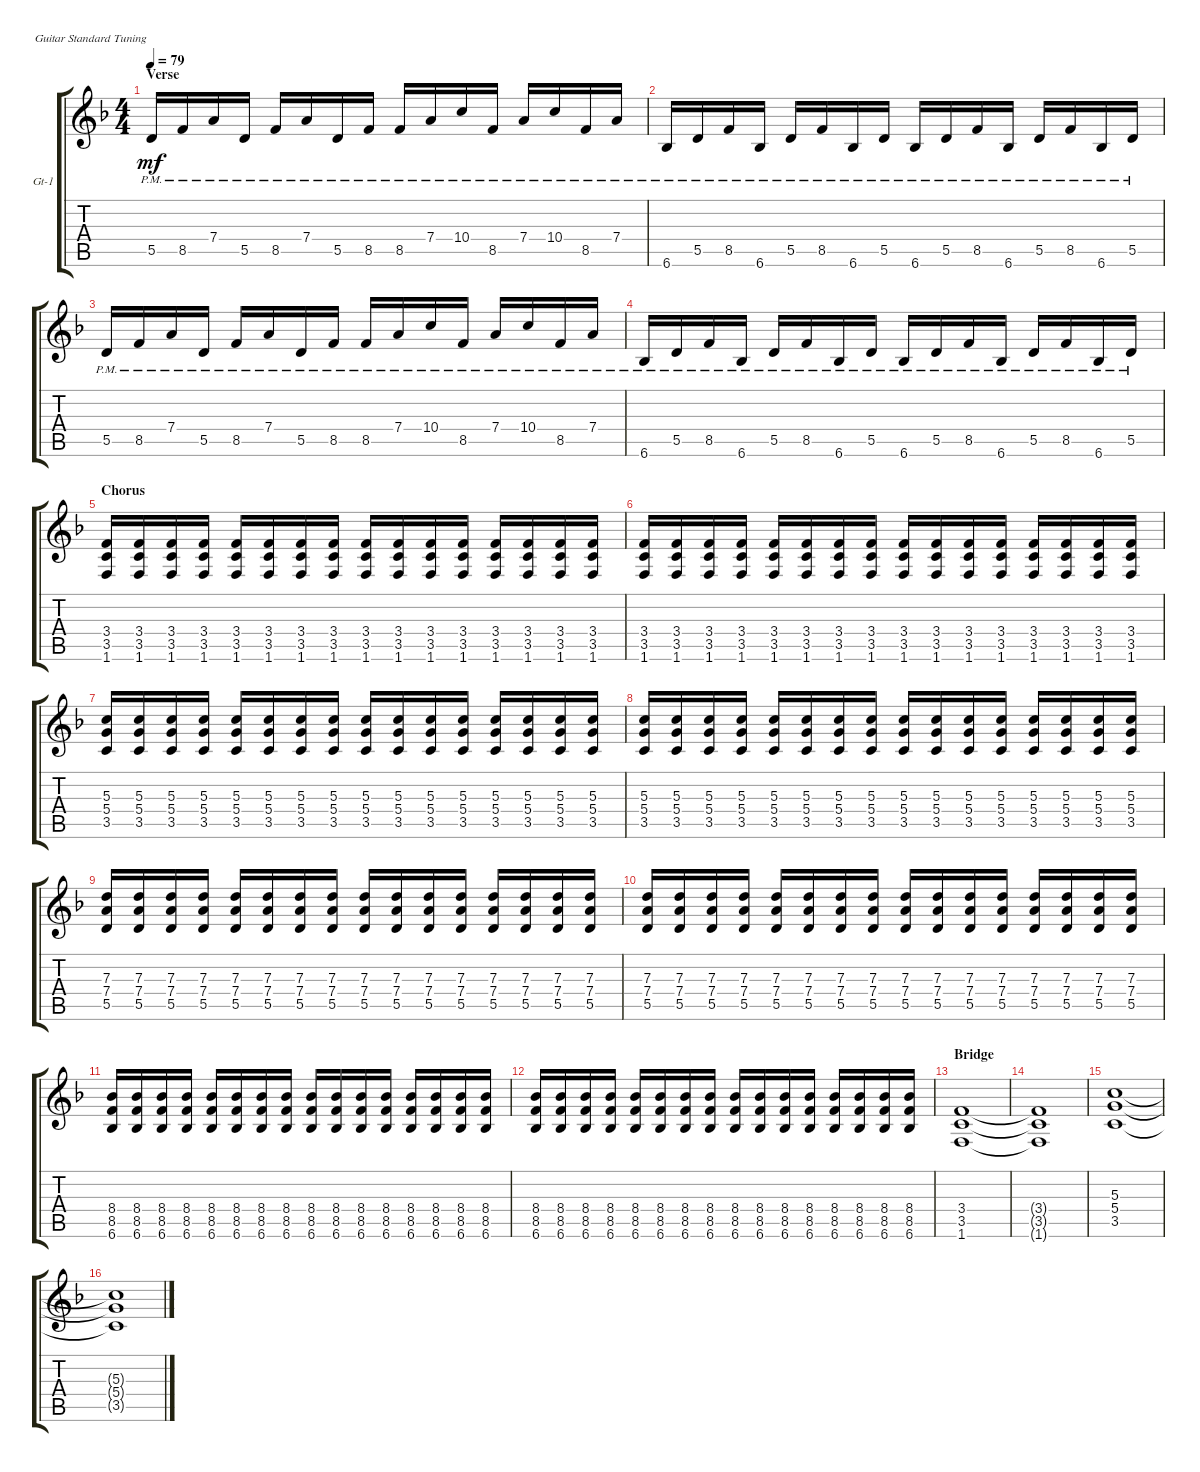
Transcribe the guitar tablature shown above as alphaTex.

\defaultSystemsLayout 4
\bracketExtendMode groupsimilarinstruments
\firstSystemTrackNameOrientation horizontal
\otherSystemsTrackNameOrientation horizontal
\track ("Guitar 1" "Gt-1") {instrument distortionguitar}
\staff {score tabs}
\tuning (E4 B3 G3 D3 A2 E2)
\ts (4 4)
\section ("" "Verse")
\tempo 79
\clef g2
\scale
1.05422
\ks f
5.5{pm}.16{dy mf} 8.5{pm}.16 7.4{pm}.16 5.5{pm}.16 8.5{pm}.16 7.4{pm}.16 5.5{pm}.16 8.5{pm}.16 8.5{pm}.16 7.4{pm}.16 10.4{pm}.16 8.5{pm}.16 7.4{pm}.16 10.4{pm}.16 8.5{pm}.16 7.4{pm}.16 |
\scale
0.945776 6.6{pm}.16 5.5{pm}.16 8.5{pm}.16 6.6{pm}.16 5.5{pm}.16 8.5{pm}.16 6.6{pm}.16 5.5{pm}.16 6.6{pm}.16 5.5{pm}.16 8.5{pm}.16 6.6{pm}.16 5.5{pm}.16 8.5{pm}.16 6.6{pm}.16 5.5{pm}.16 |
\scale
1.05422 5.5{pm}.16 8.5{pm}.16 7.4{pm}.16 5.5{pm}.16 8.5{pm}.16 7.4{pm}.16 5.5{pm}.16 8.5{pm}.16 8.5{pm}.16 7.4{pm}.16 10.4{pm}.16 8.5{pm}.16 7.4{pm}.16 10.4{pm}.16 8.5{pm}.16 7.4{pm}.16 |
\scale
0.945776 6.6{pm}.16 5.5{pm}.16 8.5{pm}.16 6.6{pm}.16 5.5{pm}.16 8.5{pm}.16 6.6{pm}.16 5.5{pm}.16 6.6{pm}.16 5.5{pm}.16 8.5{pm}.16 6.6{pm}.16 5.5{pm}.16 8.5{pm}.16 6.6{pm}.16 5.5{pm}.16 |
\section ("" "Chorus")
\scale
1.05422 (1.6 3.5 3.4).16 (1.6 3.5 3.4).16 (1.6 3.5 3.4).16 (1.6 3.5 3.4).16 (1.6 3.5 3.4).16 (1.6 3.5 3.4).16 (1.6 3.5 3.4).16 (1.6 3.5 3.4).16 (1.6 3.5 3.4).16 (1.6 3.5 3.4).16 (1.6 3.5 3.4).16 (1.6 3.5 3.4).16 (1.6 3.5 3.4).16 (1.6 3.5 3.4).16 (1.6 3.5 3.4).16 (1.6 3.5 3.4).16 |
\scale
0.945776 (1.6 3.5 3.4).16 (1.6 3.5 3.4).16 (1.6 3.5 3.4).16 (1.6 3.5 3.4).16 (1.6 3.5 3.4).16 (1.6 3.5 3.4).16 (1.6 3.5 3.4).16 (1.6 3.5 3.4).16 (1.6 3.5 3.4).16 (1.6 3.5 3.4).16 (1.6 3.5 3.4).16 (1.6 3.5 3.4).16 (1.6 3.5 3.4).16 (1.6 3.5 3.4).16 (1.6 3.5 3.4).16 (1.6 3.5 3.4).16 |
\scale
1.05422 (3.5 5.4 5.3).16 (3.5 5.4 5.3).16 (3.5 5.4 5.3).16 (3.5 5.4 5.3).16 (3.5 5.4 5.3).16 (3.5 5.4 5.3).16 (3.5 5.4 5.3).16 (3.5 5.4 5.3).16 (3.5 5.4 5.3).16 (3.5 5.4 5.3).16 (3.5 5.4 5.3).16 (3.5 5.4 5.3).16 (3.5 5.4 5.3).16 (3.5 5.4 5.3).16 (3.5 5.4 5.3).16 (3.5 5.4 5.3).16 |
\scale
0.945776 (3.5 5.4 5.3).16 (3.5 5.4 5.3).16 (3.5 5.4 5.3).16 (3.5 5.4 5.3).16 (3.5 5.4 5.3).16 (3.5 5.4 5.3).16 (3.5 5.4 5.3).16 (3.5 5.4 5.3).16 (3.5 5.4 5.3).16 (3.5 5.4 5.3).16 (3.5 5.4 5.3).16 (3.5 5.4 5.3).16 (3.5 5.4 5.3).16 (3.5 5.4 5.3).16 (3.5 5.4 5.3).16 (3.5 5.4 5.3).16 |
\scale
1.05422 (5.5 7.4 7.3).16 (5.5 7.4 7.3).16 (5.5 7.4 7.3).16 (5.5 7.4 7.3).16 (5.5 7.4 7.3).16 (5.5 7.4 7.3).16 (5.5 7.4 7.3).16 (5.5 7.4 7.3).16 (5.5 7.4 7.3).16 (5.5 7.4 7.3).16 (5.5 7.4 7.3).16 (5.5 7.4 7.3).16 (5.5 7.4 7.3).16 (5.5 7.4 7.3).16 (5.5 7.4 7.3).16 (5.5 7.4 7.3).16 |
\scale
0.945776 (5.5 7.4 7.3).16 (5.5 7.4 7.3).16 (5.5 7.4 7.3).16 (5.5 7.4 7.3).16 (5.5 7.4 7.3).16 (5.5 7.4 7.3).16 (5.5 7.4 7.3).16 (5.5 7.4 7.3).16 (5.5 7.4 7.3).16 (5.5 7.4 7.3).16 (5.5 7.4 7.3).16 (5.5 7.4 7.3).16 (5.5 7.4 7.3).16 (5.5 7.4 7.3).16 (5.5 7.4 7.3).16 (5.5 7.4 7.3).16 |
\scale
1.05422 (6.6 8.5 8.4).16 (6.6 8.5 8.4).16 (6.6 8.5 8.4).16 (6.6 8.5 8.4).16 (6.6 8.5 8.4).16 (6.6 8.5 8.4).16 (6.6 8.5 8.4).16 (6.6 8.5 8.4).16 (6.6 8.5 8.4).16 (6.6 8.5 8.4).16 (6.6 8.5 8.4).16 (6.6 8.5 8.4).16 (6.6 8.5 8.4).16 (6.6 8.5 8.4).16 (6.6 8.5 8.4).16 (6.6 8.5 8.4).16 |
\scale
0.945776 (6.6 8.5 8.4).16 (6.6 8.5 8.4).16 (6.6 8.5 8.4).16 (6.6 8.5 8.4).16 (6.6 8.5 8.4).16 (6.6 8.5 8.4).16 (6.6 8.5 8.4).16 (6.6 8.5 8.4).16 (6.6 8.5 8.4).16 (6.6 8.5 8.4).16 (6.6 8.5 8.4).16 (6.6 8.5 8.4).16 (6.6 8.5 8.4).16 (6.6 8.5 8.4).16 (6.6 8.5 8.4).16 (6.6 8.5 8.4).16 |
\section ("" "Bridge")
\scale
1.05422 (1.6 3.5 3.4).1 |
\scale
0.945776 (1.6{t} 3.5{t} 3.4{t}).1 |
\scale
1.05422 (3.5 5.4 5.3).1 |
\scale
0.945776 (3.5{t} 5.4{t} 5.3{t}).1
